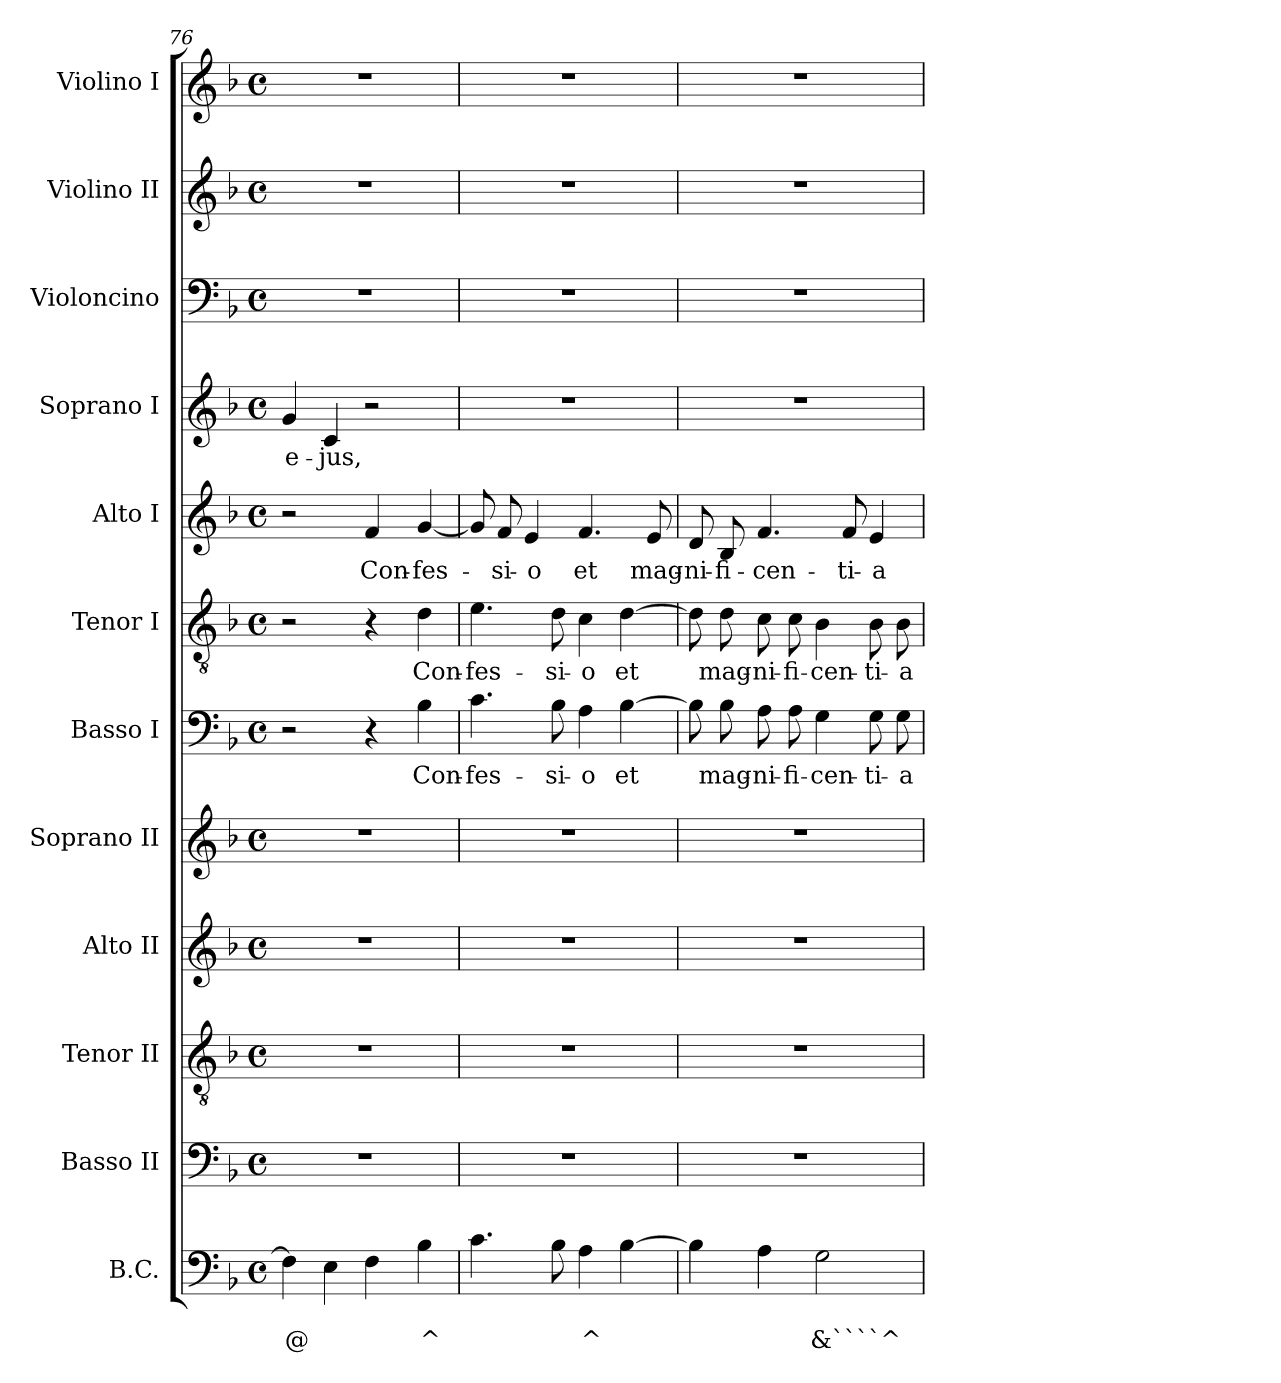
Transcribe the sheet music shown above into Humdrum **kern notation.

**kern	**text	**text	**kern	**kern	**kern	**kern	**kern	**text	**kern	**text	**kern	**text	**kern	**text	**kern	**kern	**kern
*part12	*part12	*part12	*part11	*part10	*part9	*part8	*part7	*part7	*part6	*part6	*part5	*part5	*part4	*part4	*part3	*part2	*part1
*staff12	*staff12	*staff12	*staff11	*staff10	*staff9	*staff8	*staff7	*staff7	*staff6	*staff6	*staff5	*staff5	*staff4	*staff4	*staff3	*staff2	*staff1
*I"B.C.	*	*	*I"Basso II	*I"Tenor II	*I"Alto II	*I"Soprano II	*I"Basso I	*	*I"Tenor I	*	*I"Alto I	*	*I"Soprano I	*	*I"Violoncino	*I"Violino II	*I"Violino I
*I'BC	*	*	*I'B 2	*I'T 2	*I'A 2	*I'S 2	*I'B 1	*	*I'T 1	*	*I'A 1	*	*I'S 1	*	*I'Vc.	*I'Vln. II	*I'Vln. I
*clefF4	*	*	*clefF4	*clefGv2	*clefG2	*clefG2	*clefF4	*	*clefGv2	*	*clefG2	*	*clefG2	*	*clefF4	*clefG2	*clefG2
*k[b-]	*	*	*k[b-]	*k[b-]	*k[b-]	*k[b-]	*k[b-]	*	*k[b-]	*	*k[b-]	*	*k[b-]	*	*k[b-]	*k[b-]	*k[b-]
*F:	*	*	*F:	*F:	*F:	*F:	*F:	*	*F:	*	*F:	*	*F:	*	*F:	*F:	*F:
*M4/4	*	*	*M4/4	*M4/4	*M4/4	*M4/4	*M4/4	*	*M4/4	*	*M4/4	*	*M4/4	*	*M4/4	*M4/4	*M4/4
*met(c)	*	*	*met(c)	*met(c)	*met(c)	*met(c)	*met(c)	*	*met(c)	*	*met(c)	*	*met(c)	*	*met(c)	*met(c)	*met(c)
=76	=76	=76	=76	=76	=76	=76	=76	=76	=76	=76	=76	=76	=76	=76	=76	=76	=76
!	!	!LO:LY:b	!	!	!	!	!	!	!	!	!	!	!	!	!	!	!
!	!	!	!	!	!	!	!	!	!	!	!	!	!	!LO:LY:b	!	!	!
4F\]	.	@	1r	1r	1r	1r	2r	.	2r	.	2r	.	4g/	e-	1r	1r	1r
!	!	!	!	!	!	!	!	!	!	!	!	!	!	!LO:LY:b	!	!	!
4E\	.	.	.	.	.	.	.	.	.	.	.	.	4c/	-jus,	.	.	.
!	!	!	!	!	!	!	!	!	!	!	!	!LO:LY:b	!	!	!	!	!
4F\	.	.	.	.	.	.	4r	.	4r	.	4f/	Con-	2r	.	.	.	.
!	!	!LO:LY:b	!	!	!	!	!	!	!	!	!	!	!	!	!	!	!
!	!	!	!	!	!	!	!	!LO:LY:b	!	!	!	!	!	!	!	!	!
!	!	!	!	!	!	!	!	!	!	!LO:LY:b	!	!	!	!	!	!	!
!	!	!	!	!	!	!	!	!	!	!	!	!LO:LY:b	!	!	!	!	!
4B-\	.	^	.	.	.	.	4B-\	Con-	4d\	Con-	[4g/	-fes-	.	.	.	.	.
=77	=77	=77	=77	=77	=77	=77	=77	=77	=77	=77	=77	=77	=77	=77	=77	=77	=77
!	!	!	!	!	!	!	!	!LO:LY:b	!	!	!	!	!	!	!	!	!
!	!	!	!	!	!	!	!	!	!	!LO:LY:b	!	!	!	!	!	!	!
4.c\	.	.	1r	1r	1r	1r	4.c\	-fes-	4.e\	-fes-	8g/]	.	1r	.	1r	1r	1r
!	!	!	!	!	!	!	!	!	!	!	!	!LO:LY:b	!	!	!	!	!
.	.	.	.	.	.	.	.	.	.	.	8f/	-si-	.	.	.	.	.
!	!	!	!	!	!	!	!	!	!	!	!	!LO:LY:b	!	!	!	!	!
.	.	.	.	.	.	.	.	.	.	.	4e/	-o	.	.	.	.	.
!	!	!	!	!	!	!	!	!LO:LY:b	!	!	!	!	!	!	!	!	!
!	!	!	!	!	!	!	!	!	!	!LO:LY:b	!	!	!	!	!	!	!
8B-\	.	.	.	.	.	.	8B-\	-si-	8d\	-si-	.	.	.	.	.	.	.
!	!	!LO:LY:b	!	!	!	!	!	!	!	!	!	!	!	!	!	!	!
!	!	!	!	!	!	!	!	!LO:LY:b	!	!	!	!	!	!	!	!	!
!	!	!	!	!	!	!	!	!	!	!LO:LY:b	!	!	!	!	!	!	!
!	!	!	!	!	!	!	!	!	!	!	!	!LO:LY:b	!	!	!	!	!
4A\	.	^	.	.	.	.	4A\	-o	4c\	-o	4.f/	et	.	.	.	.	.
!	!	!	!	!	!	!	!	!LO:LY:b	!	!	!	!	!	!	!	!	!
!	!	!	!	!	!	!	!	!	!	!LO:LY:b	!	!	!	!	!	!	!
[4B-\	.	.	.	.	.	.	[4B-\	et	[4d\	et	.	.	.	.	.	.	.
!	!	!	!	!	!	!	!	!	!	!	!	!LO:LY:b	!	!	!	!	!
.	.	.	.	.	.	.	.	.	.	.	8e/	mag-	.	.	.	.	.
=78	=78	=78	=78	=78	=78	=78	=78	=78	=78	=78	=78	=78	=78	=78	=78	=78	=78
!	!	!	!	!	!	!	!	!	!	!	!	!LO:LY:b	!	!	!	!	!
4B-\]	.	.	1r	1r	1r	1r	8B-\]	.	8d\]	.	8d/	-ni-	1r	.	1r	1r	1r
!	!	!	!	!	!	!	!	!LO:LY:b	!	!	!	!	!	!	!	!	!
!	!	!	!	!	!	!	!	!	!	!LO:LY:b	!	!	!	!	!	!	!
!	!	!	!	!	!	!	!	!	!	!	!	!LO:LY:b	!	!	!	!	!
.	.	.	.	.	.	.	8B-\	mag-	8d\	mag-	8B-/	-fi-	.	.	.	.	.
!	!	!	!	!	!	!	!	!LO:LY:b	!	!	!	!	!	!	!	!	!
!	!	!	!	!	!	!	!	!	!	!LO:LY:b	!	!	!	!	!	!	!
!	!	!	!	!	!	!	!	!	!	!	!	!LO:LY:b	!	!	!	!	!
4A\	.	.	.	.	.	.	8A\	-ni-	8c\	-ni-	4.f/	-cen-	.	.	.	.	.
!	!	!	!	!	!	!	!	!LO:LY:b	!	!	!	!	!	!	!	!	!
!	!	!	!	!	!	!	!	!	!	!LO:LY:b	!	!	!	!	!	!	!
.	.	.	.	.	.	.	8A\	-fi-	8c\	-fi-	.	.	.	.	.	.	.
!	!	!LO:LY:b	!	!	!	!	!	!	!	!	!	!	!	!	!	!	!
!	!	!	!	!	!	!	!	!LO:LY:b	!	!	!	!	!	!	!	!	!
!	!	!	!	!	!	!	!	!	!	!LO:LY:b	!	!	!	!	!	!	!
2G\	.	&````^	.	.	.	.	4G\	-cen-	4B-\	-cen-	.	.	.	.	.	.	.
!	!	!	!	!	!	!	!	!	!	!	!	!LO:LY:b	!	!	!	!	!
.	.	.	.	.	.	.	.	.	.	.	8f/	-ti-	.	.	.	.	.
!	!	!	!	!	!	!	!	!LO:LY:b	!	!	!	!	!	!	!	!	!
!	!	!	!	!	!	!	!	!	!	!LO:LY:b	!	!	!	!	!	!	!
!	!	!	!	!	!	!	!	!	!	!	!	!LO:LY:b	!	!	!	!	!
.	.	.	.	.	.	.	8G\	-ti-	8B-\	-ti-	4e/	-a	.	.	.	.	.
!	!	!	!	!	!	!	!	!LO:LY:b	!	!	!	!	!	!	!	!	!
!	!	!	!	!	!	!	!	!	!	!LO:LY:b	!	!	!	!	!	!	!
.	.	.	.	.	.	.	8G\	-a	8B-\	-a	.	.	.	.	.	.	.
=	=	=	=	=	=	=	=	=	=	=	=	=	=	=	=	=	=
*-	*-	*-	*-	*-	*-	*-	*-	*-	*-	*-	*-	*-	*-	*-	*-	*-	*-
